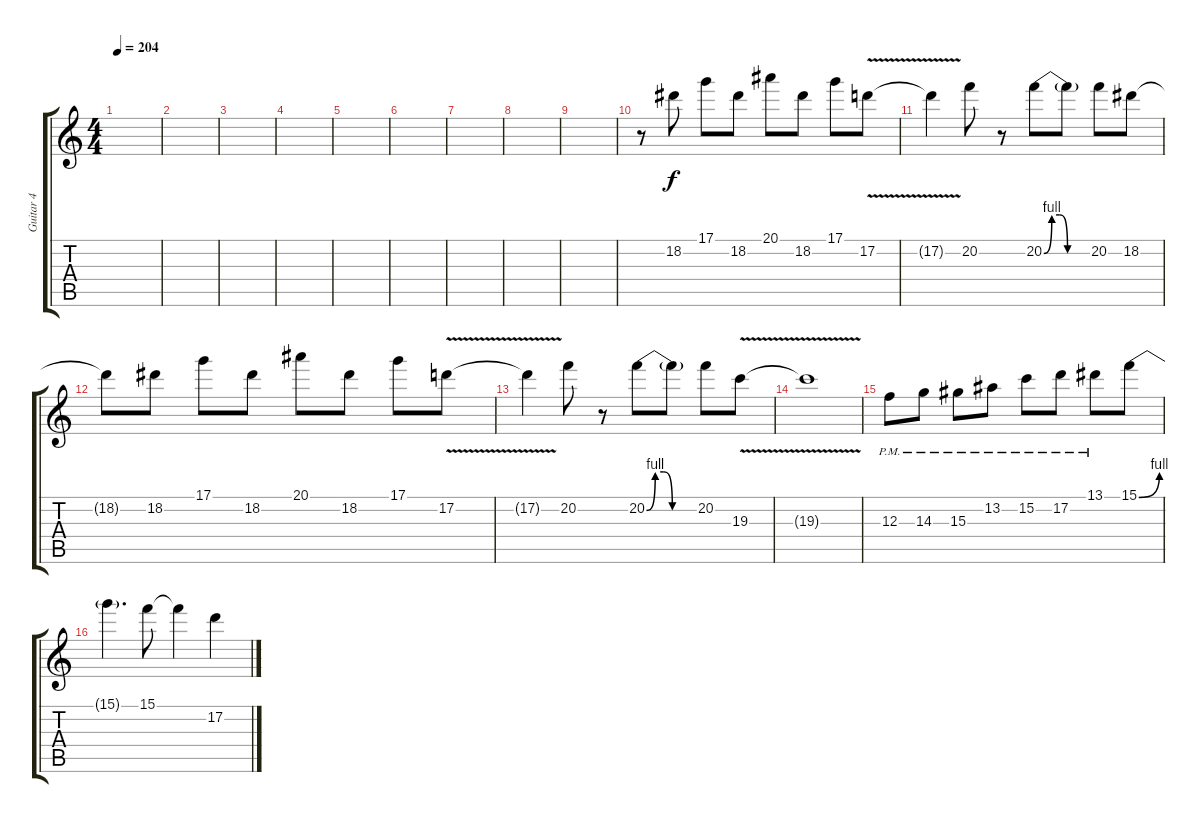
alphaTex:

\track ("Guitar 4" "Guitar 4") {instrument distortionguitar}
\staff {score tabs}
\tuning (D4 A3 F3 C3 G2 C2) {hide}
\ts (4 4)
\tempo 204
\clef g2
\ks c
|
|
|
|
|
|
|
|
|
r.8 18.2.8 17.1.8 18.2.8 20.1.8 18.2.8 17.1.8 17.2{v}.8 |
17.2{t}.4 20.2.8 r.8 20.2{be (custom 0 0 10 4 20 4 30 0 60 0)}.8 20.2{t}.8 20.2.8 18.2.8 |
18.2{t}.8 18.2.8 17.1.8 18.2.8 20.1.8 18.2.8 17.1.8 17.2{v}.8 |
17.2{t}.4 20.2.8 r.8 20.2{be (custom 0 0 10 4 20 4 30 0 60 0)}.8 20.2{t}.8 20.2.8 19.3{v}.8 |
19.3{t}.1 |
12.3{pm}.8 14.3{pm}.8 15.3{pm}.8 13.2{pm}.8 15.2{pm}.8 17.2{pm}.8 13.1{pm}.8 15.1{be (bend 0 0 60 4)}.8 |
15.1{t}.4{d} 15.1.8 15.1{t}.4 17.2.4
